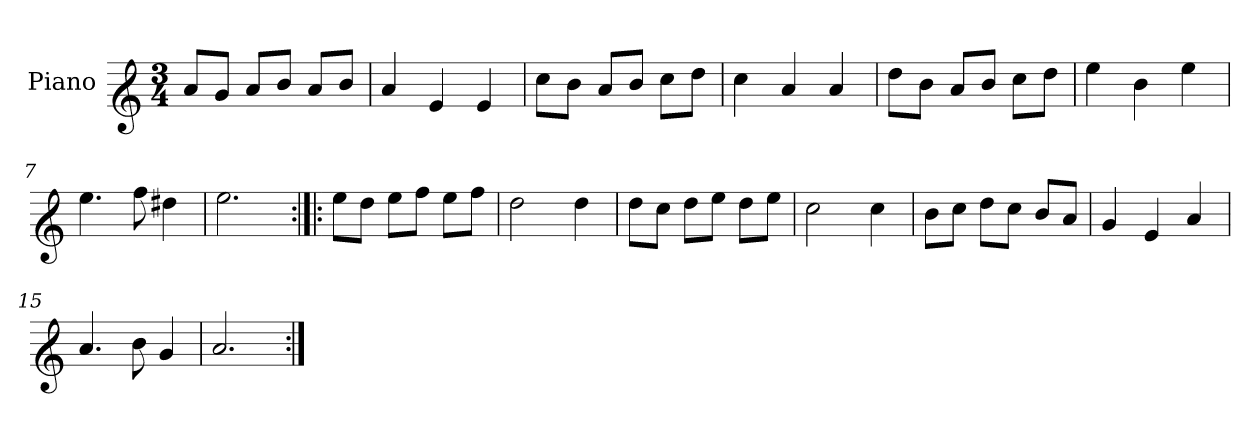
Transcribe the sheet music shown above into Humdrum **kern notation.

**kern
*part1
*staff1
*I"Piano
*I'Pno.
*clefG1
*k[]
*M3/4
=1
8cc/L
8b/J
8cc/L
8dd/J
8cc/L
8dd/J
=2
4cc/
4g/
4g/
=3
8ee\L
8dd\J
8cc/L
8dd/J
8ee\L
8ff\J
=4
4ee\
4cc/
4cc/
=5
8ff\L
8dd\J
8cc/L
8dd/J
8ee\L
8ff\J
=6
4gg\
4dd\
4gg\
=7
4.gg\
8aa\
4ff#X\
=8
2.gg\
=9:|!|:
8gg\L
8ff\J
8gg\L
8aa\J
8gg\L
8aa\J
=10
2ff\
4ff\
=11
8ff\L
8ee\J
8ff\L
8gg\J
8ff\L
8gg\J
=12
2ee\
4ee\
=13
8dd\L
8ee\J
8ff\L
8ee\J
8dd/L
8cc/J
=14
4b/
4g/
4cc/
=15
4.cc/
8dd\
4b/
=16
2.cc/
=:|!
*-
